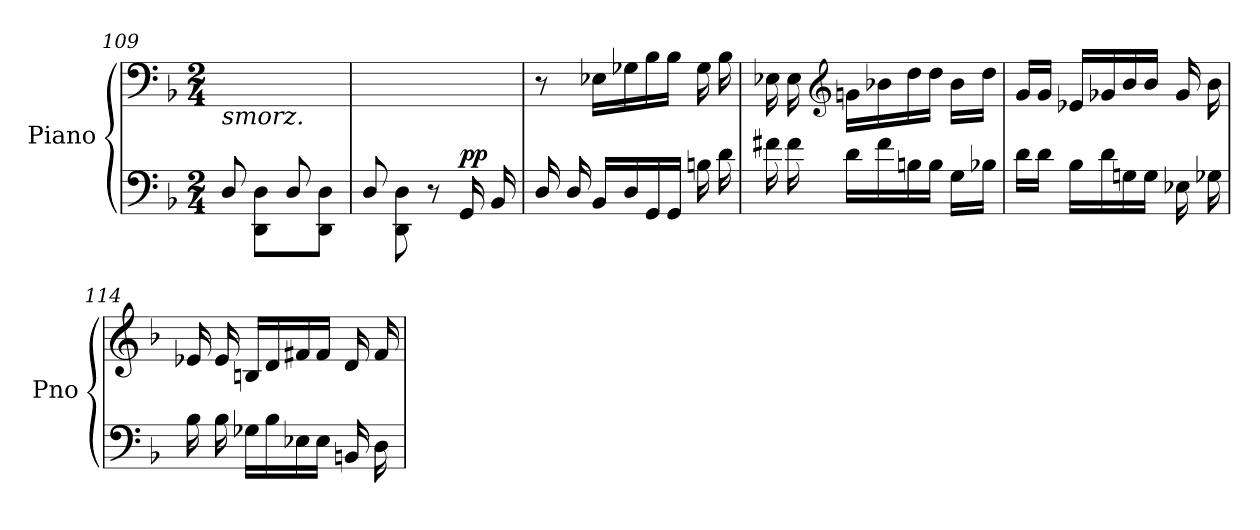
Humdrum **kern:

**kern	**kern	**dynam
*part1	*part1	*part1
*staff2	*staff1	*staff1/2
*I"Piano	*	*
*I'Pno	*	*
*clefF4	*clefF4	*
*k[b-]	*k[b-]	*
*M2/4	*M2/4	*
=109	=109	=109
*^	*	*
!	!	!LO:TX:b:i:t=smorz.	!
8D/L	8ryy	8ryy	.
8ryy	8DD\ 8D\L	8ryy	.
8D/	8ryy	8ryy	.
8ryy	8DD\ 8D\J	8ryy	.
!!LO:LB:g=z
=110	=110	=110	=110
8D/	8ryy	8ryy	.
4.ryy	8DD\ 8D\	8ryy	.
.	8r	4ryy	.
!	!	!	!LO:DY:a=2
.	16GG/	.	pp
.	16BB-/	.	.
*v	*v	*	*
=111	=111	=111
16D/	8r	.
16D/	.	.
16BB-/LL	16E-X\LL	.
16D/	16G-X\	.
16GG/	16B-\	.
16GG/JJ	16B-\JJ	.
16Bn\	16G-\	.
16d\	16B-\	.
=112	=112	=112
16f#X\	16E-X\	.
16f#\	16E-\	.
*	*clefG2	*
16d\LL	16gn\LL	.
16f#\	16b-X\	.
16Bn\	16dd\	.
16B\JJ	16dd\JJ	.
16G\LL	16b-\LL	.
16B-X\JJ	16dd\JJ	.
!!LO:LB:g=z
=113	=113	=113
16d\LL	16g/LL	.
16d\JJ	16g/JJ	.
16B-\LL	16e-X/LL	.
16d\	16g-X/	.
16Gn\	16b-/	.
16G\JJ	16b-/JJ	.
16E-X\	16g-/	.
16G-X\	16b-\	.
=114	=114	=114
16B-\	16e-X/	.
16B-\	16e-/	.
16G-X\LL	16Bn/LL	.
16B-\	16d/	.
16E-X\	16f#X/	.
16E-\JJ	16f#/JJ	.
16BBn/	16d/	.
16D\	16f#/	.
=	=	=
*-	*-	*-
